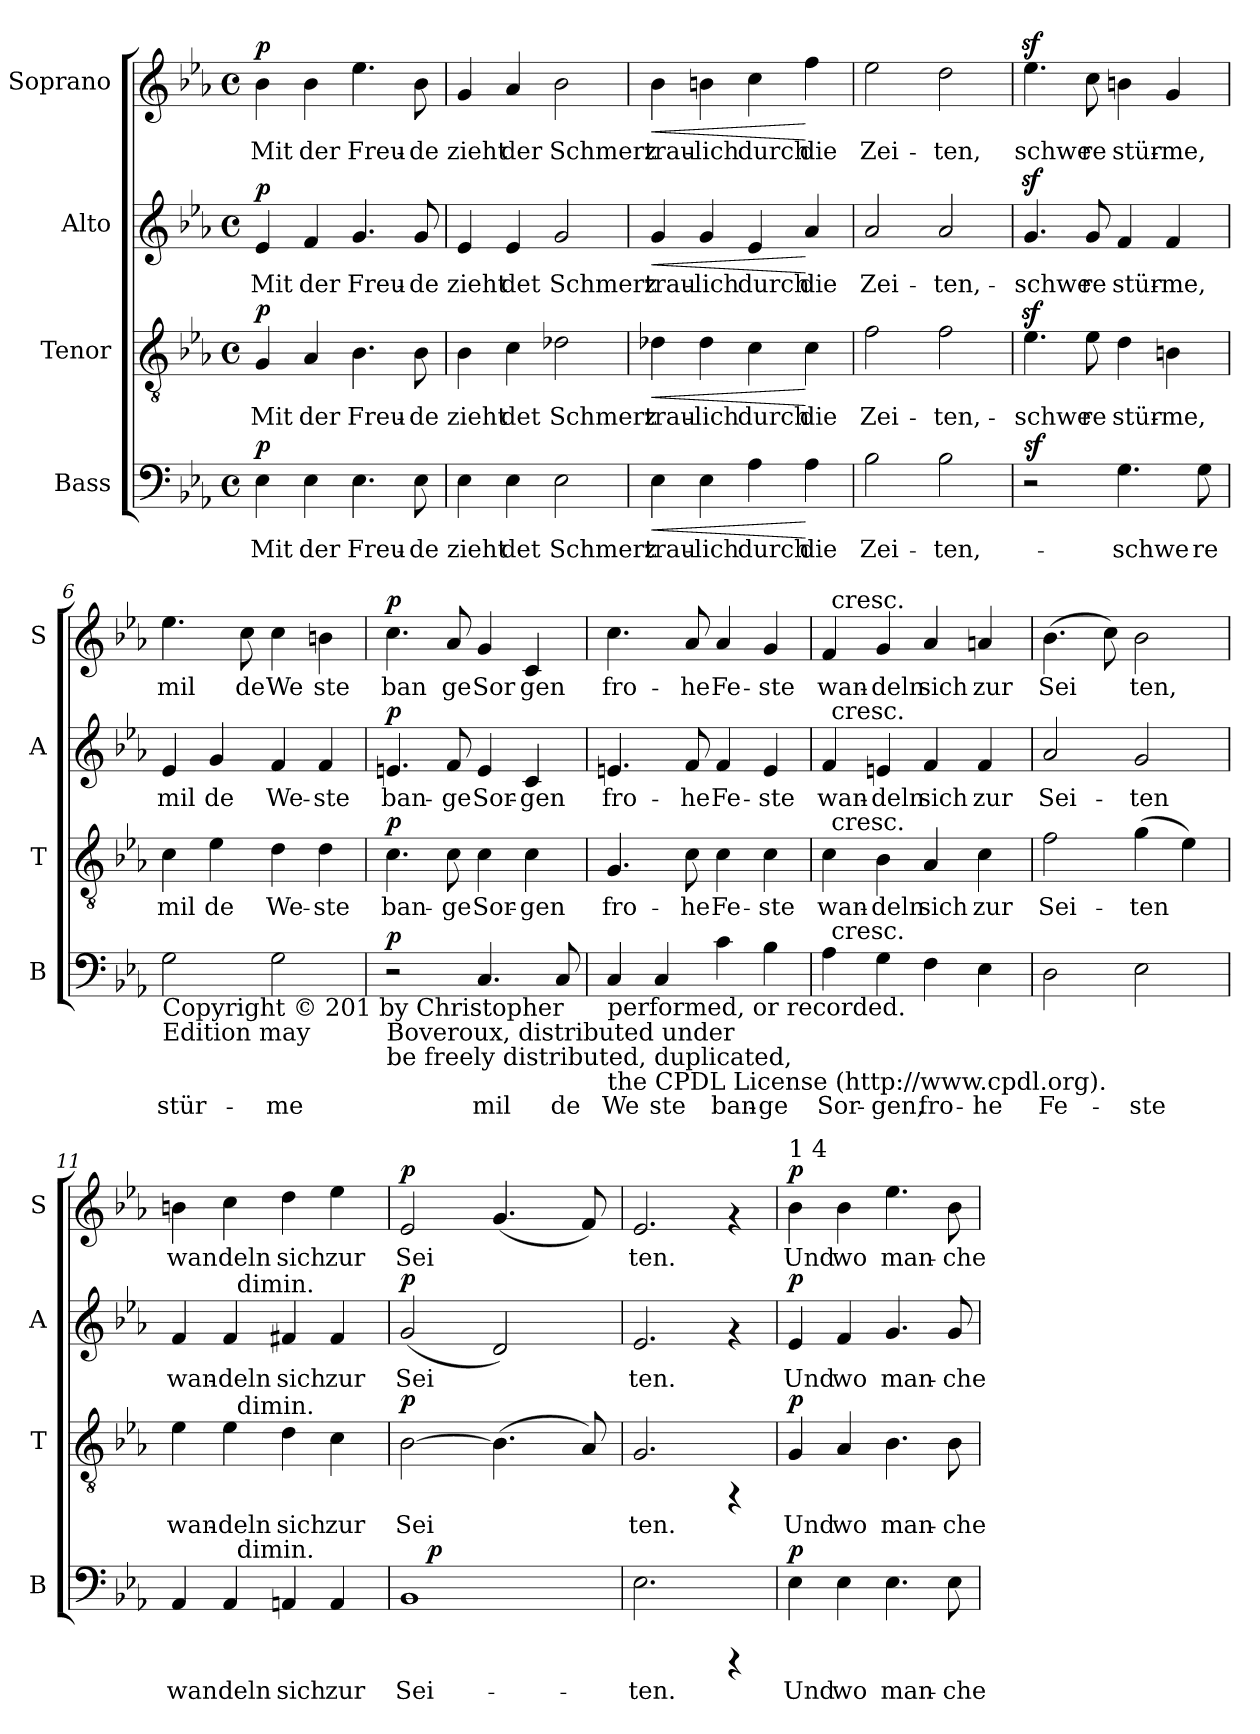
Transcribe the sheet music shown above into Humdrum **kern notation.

**kern	**text	**dynam	**kern	**text	**dynam	**kern	**text	**dynam	**kern	**text	**dynam
*part4	*part4	*part4	*part3	*part3	*part3	*part2	*part2	*part2	*part1	*part1	*part1
*staff4	*staff4	*staff4	*staff3	*staff3	*staff3	*staff2	*staff2	*staff2	*staff1	*staff1	*staff1
*I"Bass	*	*	*I"Tenor	*	*	*I"Alto	*	*	*I"Soprano	*	*
*I'B	*	*	*I'T	*	*	*I'A	*	*	*I'S	*	*
!!LO:PB:g=z
*stria5	*	*	*stria5	*	*	*stria5	*	*	*stria5	*	*
*clefF4	*	*	*clefGv2	*	*	*clefG2	*	*	*clefG2	*	*
*k[b-e-a-]	*	*	*k[b-e-a-]	*	*	*k[b-e-a-]	*	*	*k[b-e-a-]	*	*
*E-:	*	*	*E-:	*	*	*E-:	*	*	*E-:	*	*
*M4/4	*	*	*M4/4	*	*	*M4/4	*	*	*M4/4	*	*
*met(c)	*	*	*met(c)	*	*	*met(c)	*	*	*met(c)	*	*
=1	=1	=1	=1	=1	=1	=1	=1	=1	=1	=1	=1
!	!LO:LY:b:cj	!LO:DY:a	!	!LO:LY:b:cj	!LO:DY:a	!	!LO:LY:b:cj	!LO:DY:a	!	!LO:LY:b:cj	!LO:DY:a
4E-\	Mit	p	4G/	Mit	p	4e-/	Mit	p	4b-\	Mit	p
!	!LO:LY:b:cj	!	!	!LO:LY:b:cj	!	!	!LO:LY:b:cj	!	!	!LO:LY:b:cj	!
4E-\	der	.	4A-/	der	.	4f/	der	.	4b-\	der	.
!	!LO:LY:b:cj	!	!	!LO:LY:b:cj	!	!	!LO:LY:b:cj	!	!	!LO:LY:b:cj	!
4.E-\	Freu-	.	4.B-\	Freu-	.	4.g/	Freu-	.	4.ee-\	Freu-	.
!	!LO:LY:b:cj	!	!	!LO:LY:b:cj	!	!	!LO:LY:b:cj	!	!	!LO:LY:b:cj	!
8E-\	-de	.	8B-\	-de	.	8g/	-de	.	8b-\	-de	.
=2	=2	=2	=2	=2	=2	=2	=2	=2	=2	=2	=2
!	!LO:LY:b:cj	!	!	!LO:LY:b:cj	!	!	!LO:LY:b:cj	!	!	!LO:LY:b:cj	!
4E-\	zieht	.	4B-\	zieht	.	4e-/	zieht	.	4g/	zieht	.
!	!LO:LY:b:cj	!	!	!LO:LY:b:cj	!	!	!LO:LY:b:cj	!	!	!LO:LY:b:cj	!
4E-\	det	.	4c\	det	.	4e-/	det	.	4a-/	der	.
!	!LO:LY:b:cj	!	!	!LO:LY:b:cj	!	!	!LO:LY:b:cj	!	!	!LO:LY:b:cj	!
2E-\	Schmerz	.	2d-X\	Schmerz	.	2g/	Schmerz	.	2b-\	Schmerz	.
=3	=3	=3	=3	=3	=3	=3	=3	=3	=3	=3	=3
!	!LO:LY:b:cj	!LO:HP:b	!	!LO:LY:b:cj	!LO:HP:b	!	!LO:LY:b:cj	!LO:HP:b	!	!LO:LY:b:cj	!LO:HP:b
4E-\	trau-	<	4d-X\	trau-	<	4g/	trau-	<	4b-\	trau-	<
!	!LO:LY:b:cj	!	!	!LO:LY:b:cj	!	!	!LO:LY:b:cj	!	!	!LO:LY:b:cj	!
4E-\	-lich	.	4d-\	-lich	.	4g/	-lich	.	4bn\	-lich	.
!	!LO:LY:b:cj	!	!	!LO:LY:b:cj	!	!	!LO:LY:b:cj	!	!	!LO:LY:b:cj	!
4A-\	durch	.	4c\	durch	.	4e-/	durch	.	4cc\	durch	.
!	!LO:LY:b:cj	!	!	!LO:LY:b:cj	!	!	!LO:LY:b:cj	!	!	!LO:LY:b:cj	!
4A-\	die	[	4c\	die	[	4a-/	die	[	4ff\	die	[
=4	=4	=4	=4	=4	=4	=4	=4	=4	=4	=4	=4
!	!LO:LY:b:cj	!	!	!LO:LY:b:cj	!	!	!LO:LY:b:cj	!	!	!LO:LY:b:cj	!
2B-\	Zei-	.	2f\	Zei-	.	2a-/	Zei-	.	2ee-\	Zei-	.
!	!LO:LY:b:cj	!	!	!LO:LY:b:cj	!	!	!LO:LY:b:cj	!	!	!LO:LY:b:cj	!
2B-\	-ten,-	.	2f\	-ten,-	.	2a-/	-ten,-	.	2dd\	-ten,	.
!!LO:PB:g=z
=5	=5	=5	=5	=5	=5	=5	=5	=5	=5	=5	=5
!	!	!LO:DY:a	!	!LO:LY:b:cj	!	!	!LO:LY:b:cj	!	!	!LO:LY:b:cj	!
2r	.	sf	4.e-z>\	-schwe	.	4.gz>/	-schwe	.	4.ee-z>\	schwe	.
!	!	!	!	!LO:LY:b:cj	!	!	!LO:LY:b:cj	!	!	!LO:LY:b:cj	!
.	.	.	8e-\	re	.	8g/	re	.	8cc\	re	.
!	!LO:LY:b:cj	!	!	!LO:LY:b:cj	!	!	!LO:LY:b:cj	!	!	!LO:LY:b:cj	!
4.G\	-schwe	.	4d\	stür-	.	4f/	stür-	.	4bn\	stür-	.
!	!	!	!	!LO:LY:b:cj	!	!	!LO:LY:b:cj	!	!	!LO:LY:b:cj	!
.	.	.	4Bn\	-me,	.	4f/	-me,	.	4g/	-me,	.
!	!LO:LY:b:cj	!	!	!	!	!	!	!	!	!	!
8G\	re	.	.	.	.	.	.	.	.	.	.
=6	=6	=6	=6	=6	=6	=6	=6	=6	=6	=6	=6
!LO:TX:b:t=Copyright © 201 by Christopher	!	!	!	!	!	!	!	!	!	!	!
!LO:TX:b:t=Edition may	!	!	!	!	!	!	!	!	!	!	!
!	!LO:LY:b:cj	!	!	!LO:LY:b:cj	!	!	!LO:LY:b:cj	!	!	!LO:LY:b:cj	!
2G\	stür-	.	4c\	mil	.	4e-/	mil	.	4.ee-\	mil	.
!	!	!	!	!LO:LY:b:cj	!	!	!LO:LY:b:cj	!	!	!	!
.	.	.	4e-\	de	.	4g/	de	.	.	.	.
!	!	!	!	!	!	!	!	!	!	!LO:LY:b:cj	!
.	.	.	.	.	.	.	.	.	8cc\	de	.
!	!LO:LY:b:cj	!	!	!LO:LY:b:cj	!	!	!LO:LY:b:cj	!	!	!LO:LY:b:cj	!
2G\	-me	.	4d\	We-	.	4f/	We-	.	4cc\	We	.
!	!	!	!	!LO:LY:b:cj	!	!	!LO:LY:b:cj	!	!	!LO:LY:b:cj	!
.	.	.	4d\	-ste	.	4f/	-ste	.	4bn\	ste	.
=7	=7	=7	=7	=7	=7	=7	=7	=7	=7	=7	=7
!LO:TX:b:t=Boveroux, distributed under	!	!	!	!	!	!	!	!	!	!	!
!LO:TX:b:t=be freely distributed, duplicated,	!	!	!	!	!	!	!	!	!	!	!
!	!	!LO:DY:a	!	!LO:LY:b:cj	!LO:DY:a	!	!LO:LY:b:cj	!LO:DY:a	!	!LO:LY:b:cj	!LO:DY:a
2r	.	p	4.c\	ban-	p	4.en/	ban-	p	4.cc\	ban	p
!	!	!	!	!LO:LY:b:cj	!	!	!LO:LY:b:cj	!	!	!LO:LY:b:cj	!
.	.	.	8c\	-ge	.	8f/	-ge	.	8a-/	ge	.
!	!LO:LY:b:cj	!	!	!LO:LY:b:cj	!	!	!LO:LY:b:cj	!	!	!LO:LY:b:cj	!
4.C/	mil	.	4c\	Sor-	.	4e/	Sor-	.	4g/	Sor	.
!	!	!	!	!LO:LY:b:cj	!	!	!LO:LY:b:cj	!	!	!LO:LY:b:cj	!
.	.	.	4c\	-gen	.	4c/	-gen	.	4c/	gen	.
!	!LO:LY:b:cj	!	!	!	!	!	!	!	!	!	!
8C/	de	.	.	.	.	.	.	.	.	.	.
=8	=8	=8	=8	=8	=8	=8	=8	=8	=8	=8	=8
!LO:TX:b:t=the CPDL License (http&colon;//www.cpdl.org).	!	!	!	!	!	!	!	!	!	!	!
!LO:TX:b:t=performed, or recorded.	!	!	!	!	!	!	!	!	!	!	!
!	!LO:LY:b:cj	!	!	!LO:LY:b:cj	!	!	!LO:LY:b:cj	!	!	!LO:LY:b:cj	!
4C/	We	.	4.G/	fro-	.	4.en/	fro-	.	4.cc\	fro-	.
!	!LO:LY:b:cj	!	!	!	!	!	!	!	!	!	!
4C/	ste	.	.	.	.	.	.	.	.	.	.
!	!	!	!	!LO:LY:b:cj	!	!	!LO:LY:b:cj	!	!	!LO:LY:b:cj	!
.	.	.	8c\	-he	.	8f/	-he	.	8a-/	-he	.
!	!LO:LY:b:cj	!	!	!LO:LY:b:cj	!	!	!LO:LY:b:cj	!	!	!LO:LY:b:cj	!
4c\	ban-	.	4c\	Fe-	.	4f/	Fe-	.	4a-/	Fe-	.
!	!LO:LY:b:cj	!	!	!LO:LY:b:cj	!	!	!LO:LY:b:cj	!	!	!LO:LY:b:cj	!
4B-\	-ge	.	4c\	-ste	.	4e/	-ste	.	4g/	-ste	.
!!LO:PB:g=z
=9	=9	=9	=9	=9	=9	=9	=9	=9	=9	=9	=9
!	!LO:LY:b:cj	!	!	!LO:LY:b:cj	!	!	!LO:LY:b:cj	!	!	!LO:LY:b:cj	!
*^	*	*	*^	*	*	*^	*	*	*^	*	*
4A-\	64ryy	Sor-	.	4c\	64ryy	wan-	.	4f/	64ryy	wan-	.	4f/	64ryy	wan-	.
!	!	!	!	!	!	!	!	!	!	!	!	!	!LO:TX:a:t=cresc.	!	!
!	!	!	!	!	!	!	!	!	!LO:TX:a:t=cresc.	!	!	!	!	!	!
!	!	!	!	!	!LO:TX:a:t=cresc.	!	!	!	!	!	!	!	!	!	!
!	!LO:TX:a:t=cresc.	!	!	!	!	!	!	!	!	!	!	!	!	!	!
.	2ryy	.	.	.	2ryy	.	.	.	2ryy	.	.	.	2ryy	.	.
!	!	!LO:LY:b:cj	!	!	!	!LO:LY:b:cj	!	!	!	!LO:LY:b:cj	!	!	!	!LO:LY:b:cj	!
4G\	.	-gen,	.	4B-\	.	-deln	.	4en/	.	-deln	.	4g/	.	-deln	.
!	!	!LO:LY:b:cj	!	!	!	!LO:LY:b:cj	!	!	!	!LO:LY:b:cj	!	!	!	!LO:LY:b:cj	!
4F\	.	fro-	.	4A-/	.	sich	.	4f/	.	sich	.	4a-/	.	sich	.
.	4ryy	.	.	.	4ryy	.	.	.	4ryy	.	.	.	4ryy	.	.
!	!	!LO:LY:b:cj	!	!	!	!LO:LY:b:cj	!	!	!	!LO:LY:b:cj	!	!	!	!LO:LY:b:cj	!
4E-\	.	-he	.	4c\	.	zur	.	4f/	.	zur	.	4an/	.	zur	.
.	8...ryy	.	.	.	8...ryy	.	.	.	8...ryy	.	.	.	8...ryy	.	.
=10	=10	=10	=10	=10	=10	=10	=10	=10	=10	=10	=10	=10	=10	=10	=10
!	!	!LO:LY:b:cj	!	!	!	!LO:LY:b:cj	!	!	!	!LO:LY:b:cj	!	!	!	!LO:LY:b:cj	!
*v	*v	*	*	*	*	*	*	*v	*v	*	*	*v	*v	*	*
*	*	*	*v	*v	*	*	*	*	*	*	*	*
2D\	Fe-	.	2f\	Sei-	.	2a-/	Sei-	.	(>4.b-\	Sei-	.
!	!	!	!	!	!	!	!	!	!	!LO:LY:b:cj	!
.	.	.	.	.	.	.	.	.	8cc\)	--	.
!	!LO:LY:b:cj	!	!	!LO:LY:b:cj	!	!	!LO:LY:b:cj	!	!	!LO:LY:b:cj	!
2E-\	-ste	.	(>4g\	-ten	.	2g/	-ten	.	2b-\	-ten,	.
!	!	!	!	!LO:LY:b:cj	!	!	!	!	!	!	!
.	.	.	4e-\)	.	.	.	.	.	.	.	.
=11	=11	=11	=11	=11	=11	=11	=11	=11	=11	=11	=11
!	!LO:LY:b:cj	!	!	!LO:LY:b:cj	!	!	!LO:LY:b:cj	!	!	!LO:LY:b:cj	!
*^	*	*	*^	*	*	*^	*	*	*	*	*
4AA-/	4ryy	wan	.	4e-\	4ryy	wan-	.	4f/	4ryy	wan-	.	4bn\	wan	.
!	!	!LO:LY:b:cj	!	!	!	!LO:LY:b:cj	!	!	!	!LO:LY:b:cj	!	!	!LO:LY:b:cj	!
4AA-/	32ryy	deln	.	4e-\	32ryy	-deln	.	4f/	32ryy	-deln	.	4cc\	deln	.
!	!	!	!	!	!	!	!	!	!LO:TX:a:t=dimin.	!	!	!	!	!
!	!	!	!	!	!LO:TX:a:t=dimin.	!	!	!	!	!	!	!	!	!
!	!LO:TX:a:t=dimin.	!	!	!	!	!	!	!	!	!	!	!	!	!
.	2ryy	.	.	.	2ryy	.	.	.	2ryy	.	.	.	.	.
!	!	!LO:LY:b:cj	!	!	!	!LO:LY:b:cj	!	!	!	!LO:LY:b:cj	!	!	!LO:LY:b:cj	!
4AAn/	.	sich	.	4d\	.	sich	.	4f#X/	.	sich	.	4dd\	sich	.
!	!	!LO:LY:b:cj	!	!	!	!LO:LY:b:cj	!	!	!	!LO:LY:b:cj	!	!	!LO:LY:b:cj	!
4AA/	.	zur	.	4c\	.	zur	.	4f#/	.	zur	.	4ee-\	zur	.
.	8..ryy	.	.	.	8..ryy	.	.	.	8..ryy	.	.	.	.	.
=12	=12	=12	=12	=12	=12	=12	=12	=12	=12	=12	=12	=12	=12	=12
!	!	!LO:LY:b:cj	!	!	!	!LO:LY:b:cj	!LO:DY:a	!	!	!LO:LY:b:cj	!LO:DY:a	!	!LO:LY:b:cj	!LO:DY:a
*	*	*	*	*v	*v	*	*	*	*	*	*	*	*	*
*	*	*	*	*	*	*	*v	*v	*	*	*	*	*
1BB-	16.ryy	Sei-	.	[>2B-\	Sei-	p	(<2g/	Sei-	p	2e-/	Sei-	p
!	!	!	!LO:DY:a	!	!	!	!	!	!	!	!	!
.	2ryy	.	p	.	.	.	.	.	.	.	.	.
!	!	!	!	!	!LO:LY:b:cj	!	!	!LO:LY:b:cj	!	!	!LO:LY:b:cj	!
.	.	.	.	(>4.B-\]	--	.	2d/)	--	.	(<4.g/	--	.
.	4ryy	.	.	.	.	.	.	.	.	.	.	.
.	8ryy	.	.	.	.	.	.	.	.	.	.	.
!	!	!	!	!	!LO:LY:b:cj	!	!	!	!	!	!LO:LY:b:cj	!
.	.	.	.	8A-/)	--	.	.	.	.	8f/)	--	.
.	32ryy	.	.	.	.	.	.	.	.	.	.	.
=13	=13	=13	=13	=13	=13	=13	=13	=13	=13	=13	=13	=13
!	!	!LO:LY:b:cj	!	!	!LO:LY:b:cj	!	!	!LO:LY:b:cj	!	!	!LO:LY:b:cj	!
*v	*v	*	*	*	*	*	*	*	*	*	*	*
2.E-\	-ten.	.	2.G/	-ten.	.	2.e-/	-ten.	.	2.e-/	-ten.	.
4rCCC	.	.	4rFF	.	.	4rf	.	.	4rf	.	.
!!LO:LB:g=z
=14	=14	=14	=14	=14	=14	=14	=14	=14	=14	=14	=14
!	!	!	!	!	!	!	!	!	!LO:TX:a:t=1 4	!	!
!	!LO:LY:b:cj	!LO:DY:a	!	!LO:LY:b:cj	!LO:DY:a	!	!LO:LY:b:cj	!LO:DY:a	!	!LO:LY:b:cj	!LO:DY:a
4E-\	Und	p	4G/	Und	p	4e-/	Und	p	4b-\	Und	p
!	!LO:LY:b:cj	!	!	!LO:LY:b:cj	!	!	!LO:LY:b:cj	!	!	!LO:LY:b:cj	!
4E-\	wo	.	4A-/	wo	.	4f/	wo	.	4b-\	wo	.
!	!LO:LY:b:cj	!	!	!LO:LY:b:cj	!	!	!LO:LY:b:cj	!	!	!LO:LY:b:cj	!
4.E-\	man-	.	4.B-\	man-	.	4.g/	man-	.	4.ee-\	man-	.
!	!LO:LY:b:cj	!	!	!LO:LY:b:cj	!	!	!LO:LY:b:cj	!	!	!LO:LY:b:cj	!
8E-\	-che	.	8B-\	-che	.	8g/	-che	.	8b-\	-che	.
=	=	=	=	=	=	=	=	=	=	=	=
*-	*-	*-	*-	*-	*-	*-	*-	*-	*-	*-	*-
